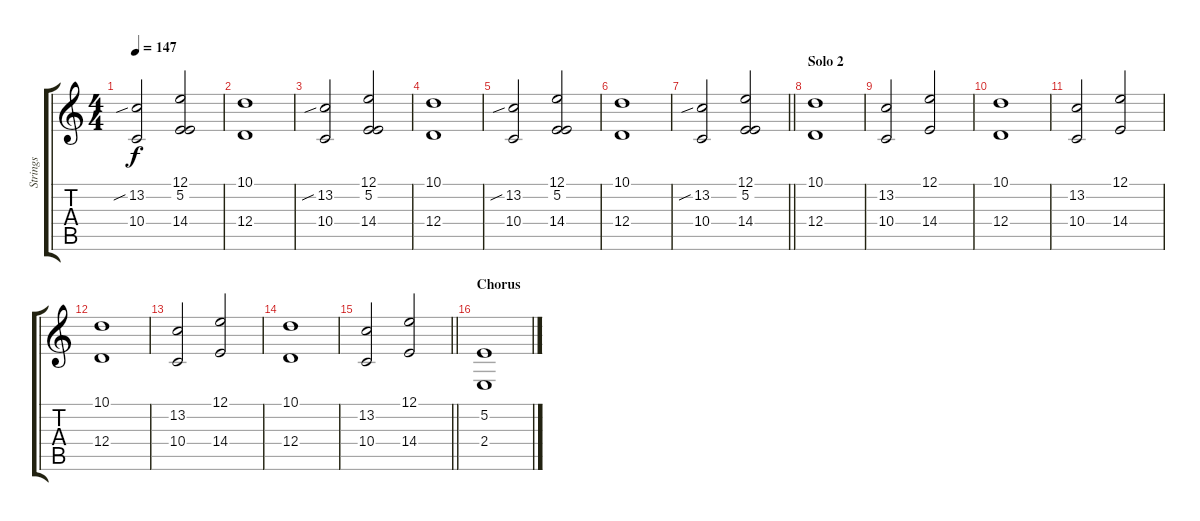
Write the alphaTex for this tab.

\track ("Strings" "Strings") {instrument stringensemble1}
\staff {score tabs}
\tuning (E4 B3 G3 D3 A2 E2) {hide}
\ts (4 4)
\tempo 147
\clef g2
\ks c
(13.2{sib} 10.4).2{dy f} (12.1 5.2 14.4).2 |
(10.1 12.4).1 |
(13.2{sib} 10.4).2 (12.1 5.2 14.4).2 |
(10.1 12.4).1 |
(13.2{sib} 10.4).2 (12.1 5.2 14.4).2 |
(10.1 12.4).1 |
\barLineRight lightlight
(13.2{sib} 10.4).2 (12.1 5.2 14.4).2 |
\section ("" "Solo 2")
(10.1 12.4).1{volume 12 instrument stringensemble1} |
(13.2 10.4).2 (12.1 14.4).2 |
(10.1 12.4).1 |
(13.2 10.4).2 (12.1 14.4).2 |
(10.1 12.4).1 |
(13.2 10.4).2 (12.1 14.4).2 |
(10.1 12.4).1 |
\barLineRight lightlight
(13.2 10.4).2 (12.1 14.4).2 |
\section ("" "Chorus")
(5.2 2.4).1{volume 16 instrument viola}
